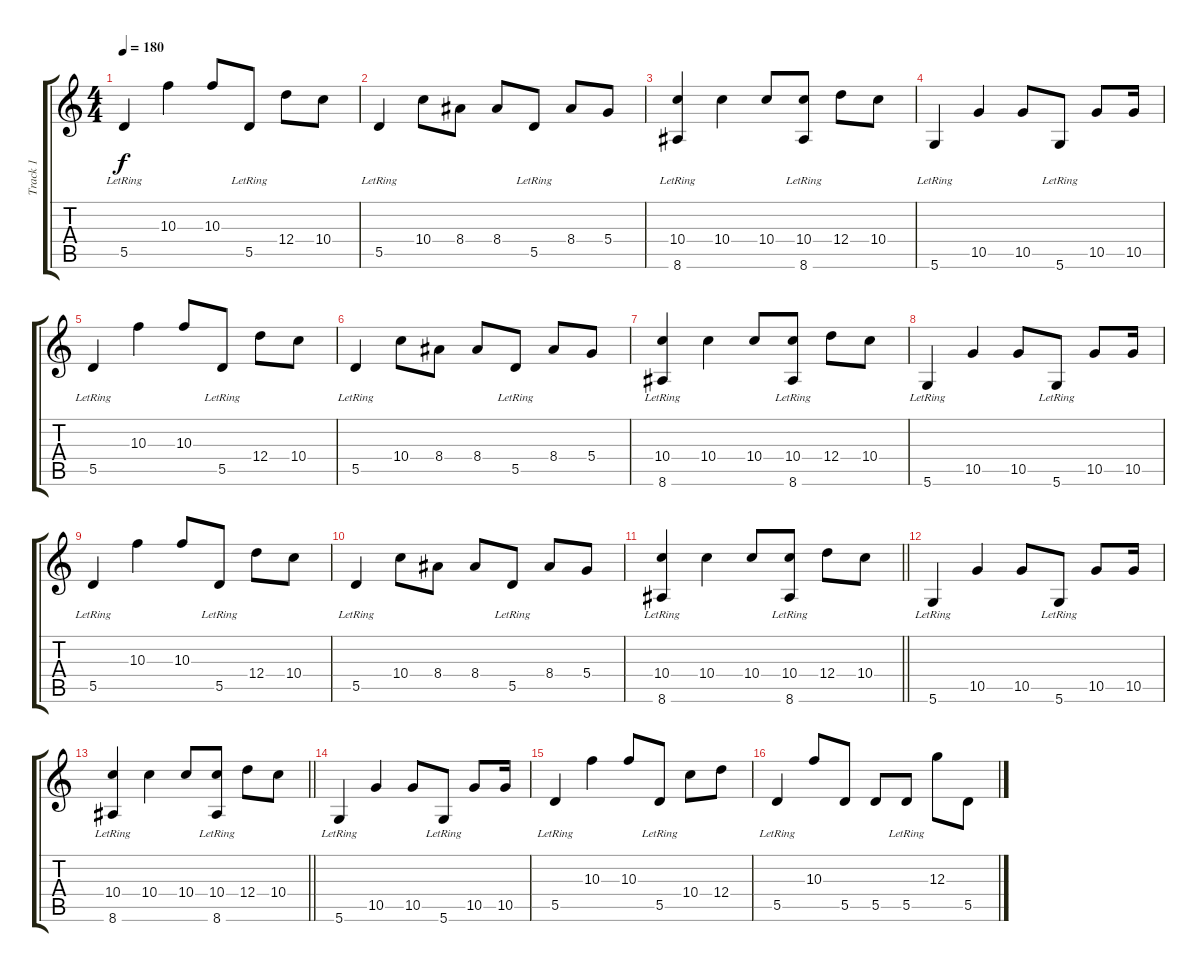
\track ("Track 1" "Track 1") {instrument acousticguitarsteel}
\staff {score tabs}
\tuning (E4 B3 G3 D3 A2 D2) {hide}
\ts (4 4)
\tempo 180
\clef g2
\ks c
5.5{lr}.4{dy f} 10.3.4 10.3.8 5.5{lr}.8 12.4.8 10.4.8 |
5.5{lr}.4 10.4.8 8.4.8 8.4.8 5.5{lr}.8 8.4.8 5.4.8 |
(10.4 8.6{lr}).4 10.4.4 10.4.8 (10.4 8.6{lr}).8 12.4.8 10.4.8 |
5.6{lr}.4 10.5.4 10.5.8 5.6{lr}.8 10.5.8 10.5.16 |
5.5{lr}.4 10.3.4 10.3.8 5.5{lr}.8 12.4.8 10.4.8 |
5.5{lr}.4 10.4.8 8.4.8 8.4.8 5.5{lr}.8 8.4.8 5.4.8 |
(10.4 8.6{lr}).4 10.4.4 10.4.8 (10.4 8.6{lr}).8 12.4.8 10.4.8 |
5.6{lr}.4 10.5.4 10.5.8 5.6{lr}.8 10.5.8 10.5.16 |
5.5{lr}.4 10.3.4 10.3.8 5.5{lr}.8 12.4.8 10.4.8 |
5.5{lr}.4 10.4.8 8.4.8 8.4.8 5.5{lr}.8 8.4.8 5.4.8 |
\barLineRight lightlight
(10.4 8.6{lr}).4 10.4.4 10.4.8 (10.4 8.6{lr}).8 12.4.8 10.4.8 |
5.6{lr}.4 10.5.4 10.5.8 5.6{lr}.8 10.5.8 10.5.16 |
\barLineRight lightlight
(10.4 8.6{lr}).4 10.4.4 10.4.8 (10.4 8.6{lr}).8 12.4.8 10.4.8 |
5.6{lr}.4 10.5.4 10.5.8 5.6{lr}.8 10.5.8 10.5.16 |
5.5{lr}.4 10.3.4 10.3.8 5.5{lr}.8 10.4.8 12.4.8 |
5.5{lr}.4 10.3.8 5.5.8 5.5.8 5.5{lr}.8 12.3.8 5.5.8
